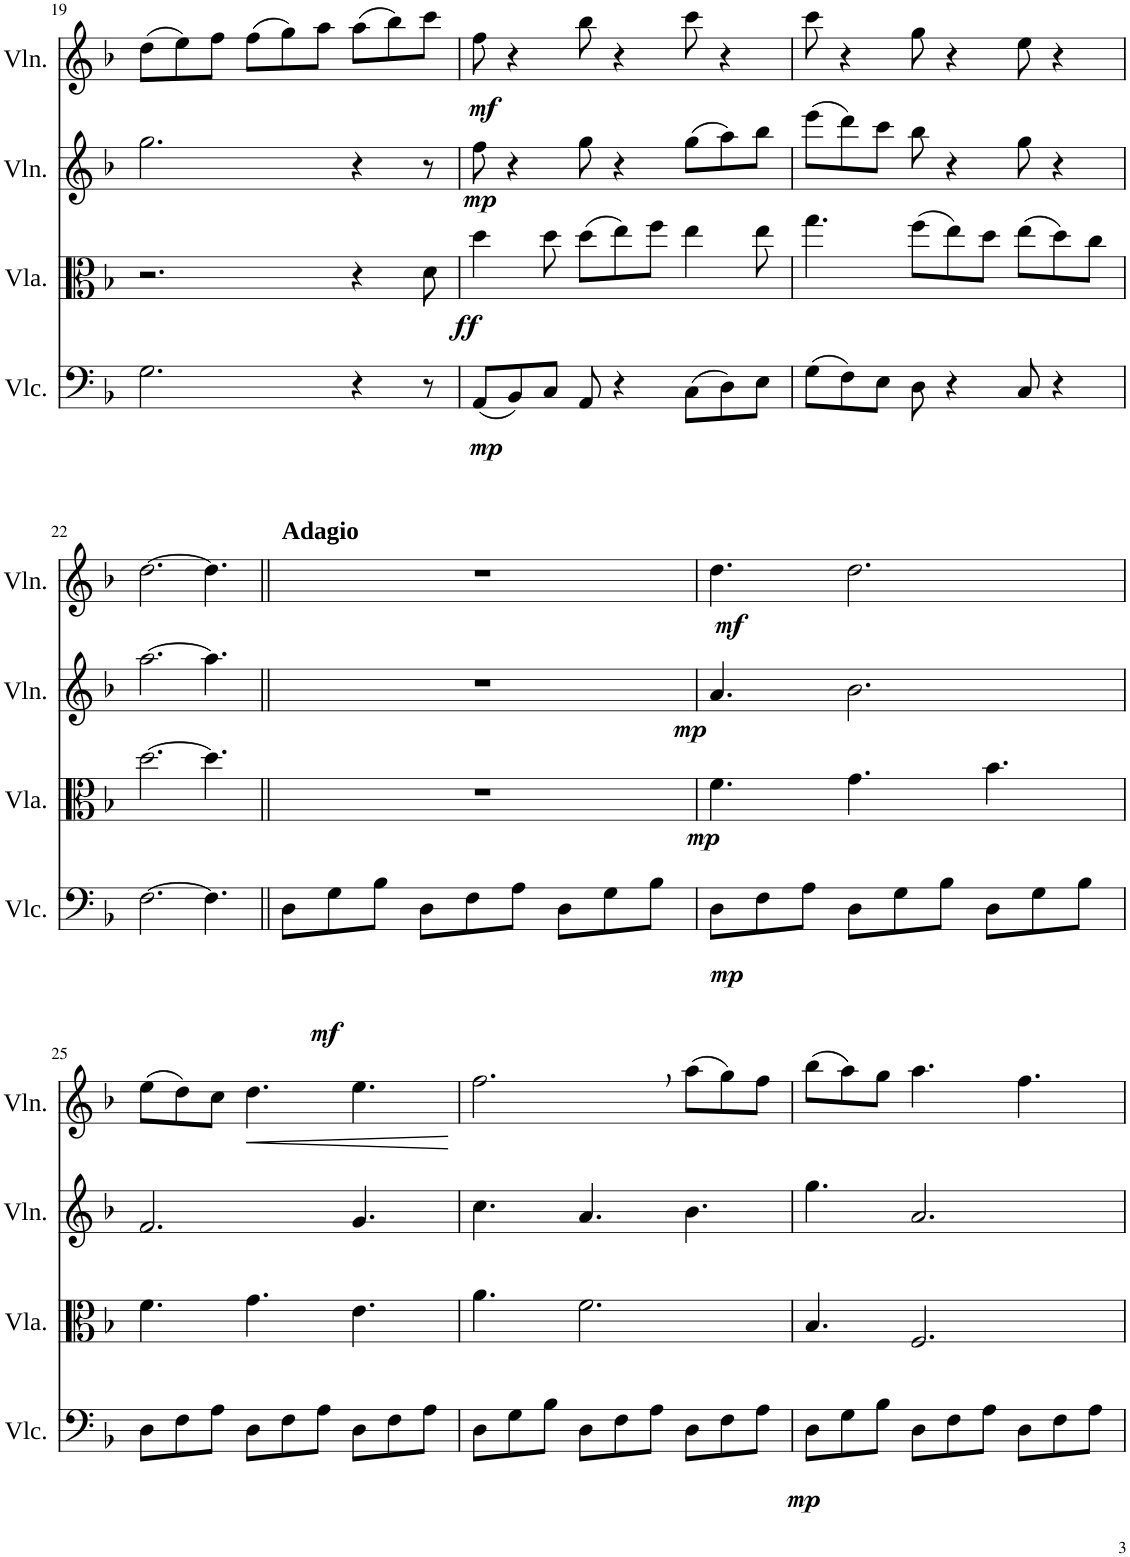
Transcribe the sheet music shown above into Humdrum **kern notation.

**kern	**dynam	**kern	**dynam	**kern	**dynam	**kern	**dynam
*part4	*part4	*part3	*part3	*part2	*part2	*part1	*part1
*staff4	*staff4	*staff3	*staff3	*staff2	*staff2	*staff1	*staff1
*I"Violoncello	*	*I"Viola	*	*I"Violin	*	*I"Violin	*
*I'Vlc.	*	*I'Vla.	*	*I'Vln.	*	*I'Vln.	*
!!LO:PB:g=z
*clefF4	*	*clefC3	*	*clefG2	*	*clefG2	*
*k[b-]	*	*k[b-]	*	*k[b-]	*	*k[b-]	*
*M9/8	*	*M9/8	*	*M9/8	*	*M9/8	*
=19	=19	=19	=19	=19	=19	=19	=19
2.G\	.	2.r	.	2.gg\	.	(8dd\L	.
.	.	.	.	.	.	8ee\)	.
.	.	.	.	.	.	8ff\J	.
.	.	.	.	.	.	(8ff\L	.
.	.	.	.	.	.	8gg\)	.
.	.	.	.	.	.	8aa\J	.
4r	.	4r	.	4r	.	(8aa\L	.
.	.	.	.	.	.	8bb-\)	.
8r	.	8d\	.	8r	.	8ccc\J	.
=20	=20	=20	=20	=20	=20	=20	=20
!	!LO:DY:b	!	!LO:DY:b	!	!LO:DY:b	!	!LO:DY:b
(8AA/L	mp	4dd\	ff	8ff\	mp	8ff\	mf
8BB-/)	.	.	.	4r	.	4r	.
8C/J	.	8dd\	.	.	.	.	.
8AA/	.	(8dd\L	.	8gg\	.	8bb-\	.
4r	.	8ee\)	.	4r	.	4r	.
.	.	8ff\J	.	.	.	.	.
(8C\L	.	4ee\	.	(8gg\L	.	8ccc\	.
8D\)	.	.	.	8aa\)	.	4r	.
8E\J	.	8ee\	.	8bb-\J	.	.	.
=21	=21	=21	=21	=21	=21	=21	=21
(8G\L	.	4.gg\	.	(8eee\L	.	8ccc\	.
8F\)	.	.	.	8ddd\)	.	4r	.
8E\J	.	.	.	8ccc\J	.	.	.
8D\	.	(8ff\L	.	8bb-\	.	8gg\	.
4r	.	8ee\)	.	4r	.	4r	.
.	.	8dd\J	.	.	.	.	.
8C/	.	(8ee\L	.	8gg\	.	8ee\	.
4r	.	8dd\)	.	4r	.	4r	.
.	.	8cc\J	.	.	.	.	.
!!LO:LB:g=z
=22	=22	=22	=22	=22	=22	=22	=22
[2.F\	.	[2.dd\	.	[2.aa\	.	[2.dd\	.
4.F\]	.	4.dd\]	.	4.aa\]	.	4.dd\]	.
=23||	=23||	=23||	=23||	=23||	=23||	=23||	=23||
!	!	!	!	!	!	!LO:TX:a:B:t=Adagio	!
8D\L	.	8%9r	.	8%9r	.	8%9r	.
!	!LO:DY:b	!	!	!	!	!	!
8G\	mf	.	.	.	.	.	.
8B-\J	.	.	.	.	.	.	.
8D\L	.	.	.	.	.	.	.
8F\	.	.	.	.	.	.	.
8A\J	.	.	.	.	.	.	.
8D\L	.	.	.	.	.	.	.
8G\	.	.	.	.	.	.	.
8B-\J	.	.	.	.	.	.	.
=24	=24	=24	=24	=24	=24	=24	=24
!	!LO:DY:b	!	!LO:DY:b	!	!LO:DY:b	!	!LO:DY:b
8D\L	mp	4.f\	mp	4.a/	mp	4.dd\	mf
8F\	.	.	.	.	.	.	.
8A\J	.	.	.	.	.	.	.
8D\L	.	4.g\	.	2.b-\	.	2.dd\	.
8G\	.	.	.	.	.	.	.
8B-\J	.	.	.	.	.	.	.
8D\L	.	4.b-\	.	.	.	.	.
8G\	.	.	.	.	.	.	.
8B-\J	.	.	.	.	.	.	.
!!LO:LB:g=z
=25	=25	=25	=25	=25	=25	=25	=25
8D\L	.	4.f\	.	2.f/	.	(8ee\L	.
8F\	.	.	.	.	.	8dd\)	.
8A\J	.	.	.	.	.	8cc\J	.
!	!	!	!	!	!	!	!LO:HP:b
8D\L	.	4.g\	.	.	.	4.dd\	<
8F\	.	.	.	.	.	.	.
8A\J	.	.	.	.	.	.	.
8D\L	.	4.e\	.	4.g/	.	4.ee\	.
8F\	.	.	.	.	.	.	.
8A\J	.	.	.	.	.	.	.
.	.	.	.	.	.	.	[
=26	=26	=26	=26	=26	=26	=26	=26
8D\L	.	4.a\	.	4.cc\	.	2.ff,\	.
8G\	.	.	.	.	.	.	.
8B-\J	.	.	.	.	.	.	.
8D\L	.	2.f\	.	4.a/	.	.	.
8F\	.	.	.	.	.	.	.
8A\J	.	.	.	.	.	.	.
8D\L	.	.	.	4.b-\	.	(8aa\L	.
8F\	.	.	.	.	.	8gg\)	.
8A\J	.	.	.	.	.	8ff\J	.
=27	=27	=27	=27	=27	=27	=27	=27
!	!LO:DY:b	!	!	!	!	!	!
8D\L	mp	4.B-/	.	4.gg\	.	(8bb-\L	.
8G\	.	.	.	.	.	8aa\)	.
8B-\J	.	.	.	.	.	8gg\J	.
8D\L	.	2.F/	.	2.a/	.	4.aa\	.
8F\	.	.	.	.	.	.	.
8A\J	.	.	.	.	.	.	.
8D\L	.	.	.	.	.	4.ff\	.
8F\	.	.	.	.	.	.	.
8A\J	.	.	.	.	.	.	.
=	=	=	=	=	=	=	=
*-	*-	*-	*-	*-	*-	*-	*-
